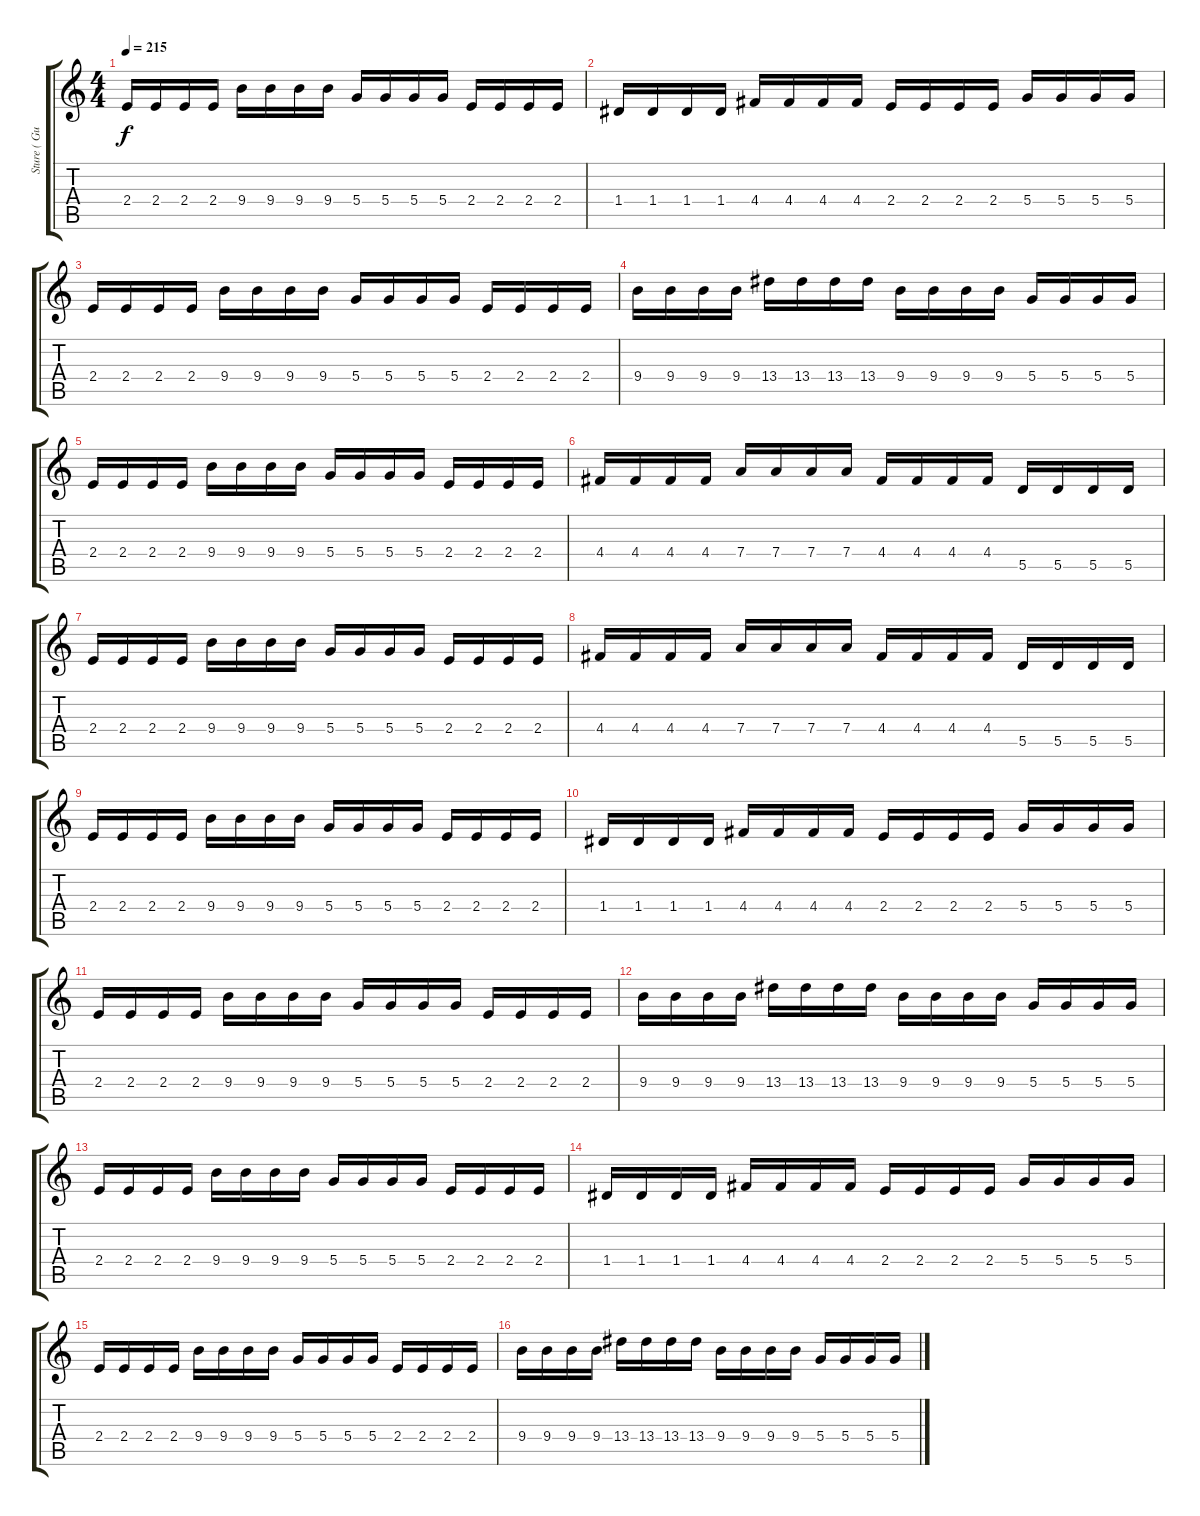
\track ("Sture ( Guitare 1 )" "Sture ( Gu") {instrument distortionguitar}
\staff {score tabs}
\tuning (E4 B3 G3 D3 A2 E2) {hide}
\ts (4 4)
\tempo 215
\clef g2
\ks c
2.4.16{dy f} 2.4.16 2.4.16 2.4.16 9.4.16 9.4.16 9.4.16 9.4.16 5.4.16 5.4.16 5.4.16 5.4.16 2.4.16 2.4.16 2.4.16 2.4.16 |
1.4.16 1.4.16 1.4.16 1.4.16 4.4.16 4.4.16 4.4.16 4.4.16 2.4.16 2.4.16 2.4.16 2.4.16 5.4.16 5.4.16 5.4.16 5.4.16 |
2.4.16 2.4.16 2.4.16 2.4.16 9.4.16 9.4.16 9.4.16 9.4.16 5.4.16 5.4.16 5.4.16 5.4.16 2.4.16 2.4.16 2.4.16 2.4.16 |
9.4.16 9.4.16 9.4.16 9.4.16 13.4.16 13.4.16 13.4.16 13.4.16 9.4.16 9.4.16 9.4.16 9.4.16 5.4.16 5.4.16 5.4.16 5.4.16 |
2.4.16 2.4.16 2.4.16 2.4.16 9.4.16 9.4.16 9.4.16 9.4.16 5.4.16 5.4.16 5.4.16 5.4.16 2.4.16 2.4.16 2.4.16 2.4.16 |
4.4.16 4.4.16 4.4.16 4.4.16 7.4.16 7.4.16 7.4.16 7.4.16 4.4.16 4.4.16 4.4.16 4.4.16 5.5.16 5.5.16 5.5.16 5.5.16 |
2.4.16 2.4.16 2.4.16 2.4.16 9.4.16 9.4.16 9.4.16 9.4.16 5.4.16 5.4.16 5.4.16 5.4.16 2.4.16 2.4.16 2.4.16 2.4.16 |
4.4.16 4.4.16 4.4.16 4.4.16 7.4.16 7.4.16 7.4.16 7.4.16 4.4.16 4.4.16 4.4.16 4.4.16 5.5.16 5.5.16 5.5.16 5.5.16 |
2.4.16 2.4.16 2.4.16 2.4.16 9.4.16 9.4.16 9.4.16 9.4.16 5.4.16 5.4.16 5.4.16 5.4.16 2.4.16 2.4.16 2.4.16 2.4.16 |
1.4.16 1.4.16 1.4.16 1.4.16 4.4.16 4.4.16 4.4.16 4.4.16 2.4.16 2.4.16 2.4.16 2.4.16 5.4.16 5.4.16 5.4.16 5.4.16 |
2.4.16 2.4.16 2.4.16 2.4.16 9.4.16 9.4.16 9.4.16 9.4.16 5.4.16 5.4.16 5.4.16 5.4.16 2.4.16 2.4.16 2.4.16 2.4.16 |
9.4.16 9.4.16 9.4.16 9.4.16 13.4.16 13.4.16 13.4.16 13.4.16 9.4.16 9.4.16 9.4.16 9.4.16 5.4.16 5.4.16 5.4.16 5.4.16 |
2.4.16 2.4.16 2.4.16 2.4.16 9.4.16 9.4.16 9.4.16 9.4.16 5.4.16 5.4.16 5.4.16 5.4.16 2.4.16 2.4.16 2.4.16 2.4.16 |
1.4.16 1.4.16 1.4.16 1.4.16 4.4.16 4.4.16 4.4.16 4.4.16 2.4.16 2.4.16 2.4.16 2.4.16 5.4.16 5.4.16 5.4.16 5.4.16 |
2.4.16 2.4.16 2.4.16 2.4.16 9.4.16 9.4.16 9.4.16 9.4.16 5.4.16 5.4.16 5.4.16 5.4.16 2.4.16 2.4.16 2.4.16 2.4.16 |
9.4.16 9.4.16 9.4.16 9.4.16 13.4.16 13.4.16 13.4.16 13.4.16 9.4.16 9.4.16 9.4.16 9.4.16 5.4.16 5.4.16 5.4.16 5.4.16
